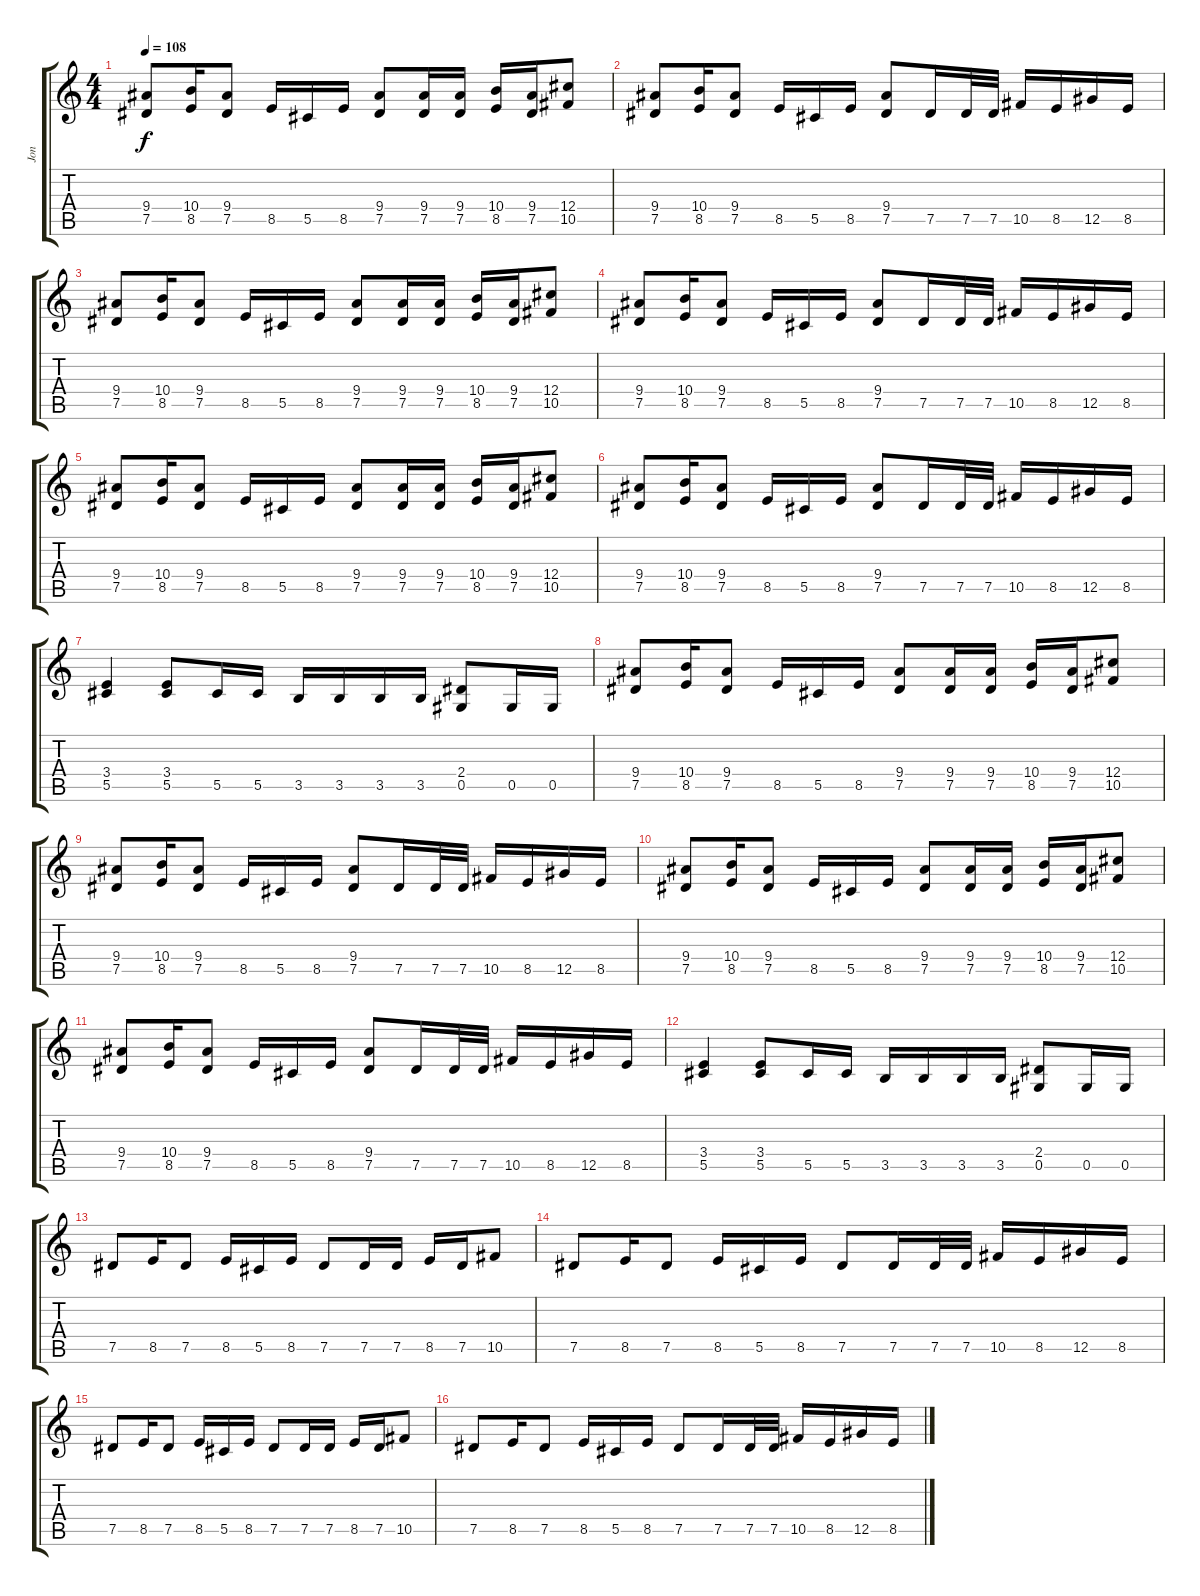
\track ("Jon" "Jon") {instrument distortionguitar}
\staff {score tabs}
\tuning (Eb4 Bb3 Gb3 Db3 Ab2 Eb2) {hide}
\ts (4 4)
\tempo 108
\clef g2
\ks c
(9.4 7.5).8{dy f} (10.4 8.5).16 (9.4 7.5).8 8.5.16 5.5.16 8.5.16 (9.4 7.5).8 (9.4 7.5).16 (9.4 7.5).16 (10.4 8.5).16 (9.4 7.5).16 (12.4 10.5).8 |
(9.4 7.5).8 (10.4 8.5).16 (9.4 7.5).8 8.5.16 5.5.16 8.5.16 (9.4 7.5).8 7.5.16 7.5.32 7.5.32 10.5.16 8.5.16 12.5.16 8.5.16 |
(9.4 7.5).8 (10.4 8.5).16 (9.4 7.5).8 8.5.16 5.5.16 8.5.16 (9.4 7.5).8 (9.4 7.5).16 (9.4 7.5).16 (10.4 8.5).16 (9.4 7.5).16 (12.4 10.5).8 |
(9.4 7.5).8 (10.4 8.5).16 (9.4 7.5).8 8.5.16 5.5.16 8.5.16 (9.4 7.5).8 7.5.16 7.5.32 7.5.32 10.5.16 8.5.16 12.5.16 8.5.16 |
(9.4 7.5).8 (10.4 8.5).16 (9.4 7.5).8 8.5.16 5.5.16 8.5.16 (9.4 7.5).8 (9.4 7.5).16 (9.4 7.5).16 (10.4 8.5).16 (9.4 7.5).16 (12.4 10.5).8 |
(9.4 7.5).8 (10.4 8.5).16 (9.4 7.5).8 8.5.16 5.5.16 8.5.16 (9.4 7.5).8 7.5.16 7.5.32 7.5.32 10.5.16 8.5.16 12.5.16 8.5.16 |
(3.4 5.5).4 (3.4 5.5).8 5.5.16 5.5.16 3.5.16 3.5.16 3.5.16 3.5.16 (2.4 0.5).8 0.5.16 0.5.16 |
(9.4 7.5).8 (10.4 8.5).16 (9.4 7.5).8 8.5.16 5.5.16 8.5.16 (9.4 7.5).8 (9.4 7.5).16 (9.4 7.5).16 (10.4 8.5).16 (9.4 7.5).16 (12.4 10.5).8 |
(9.4 7.5).8 (10.4 8.5).16 (9.4 7.5).8 8.5.16 5.5.16 8.5.16 (9.4 7.5).8 7.5.16 7.5.32 7.5.32 10.5.16 8.5.16 12.5.16 8.5.16 |
(9.4 7.5).8 (10.4 8.5).16 (9.4 7.5).8 8.5.16 5.5.16 8.5.16 (9.4 7.5).8 (9.4 7.5).16 (9.4 7.5).16 (10.4 8.5).16 (9.4 7.5).16 (12.4 10.5).8 |
(9.4 7.5).8 (10.4 8.5).16 (9.4 7.5).8 8.5.16 5.5.16 8.5.16 (9.4 7.5).8 7.5.16 7.5.32 7.5.32 10.5.16 8.5.16 12.5.16 8.5.16 |
(3.4 5.5).4 (3.4 5.5).8 5.5.16 5.5.16 3.5.16 3.5.16 3.5.16 3.5.16 (2.4 0.5).8 0.5.16 0.5.16 |
7.5.8 8.5.16 7.5.8 8.5.16 5.5.16 8.5.16 7.5.8 7.5.16 7.5.16 8.5.16 7.5.16 10.5.8 |
7.5.8 8.5.16 7.5.8 8.5.16 5.5.16 8.5.16 7.5.8 7.5.16 7.5.32 7.5.32 10.5.16 8.5.16 12.5.16 8.5.16 |
7.5.8 8.5.16 7.5.8 8.5.16 5.5.16 8.5.16 7.5.8 7.5.16 7.5.16 8.5.16 7.5.16 10.5.8 |
7.5.8 8.5.16 7.5.8 8.5.16 5.5.16 8.5.16 7.5.8 7.5.16 7.5.32 7.5.32 10.5.16 8.5.16 12.5.16 8.5.16
